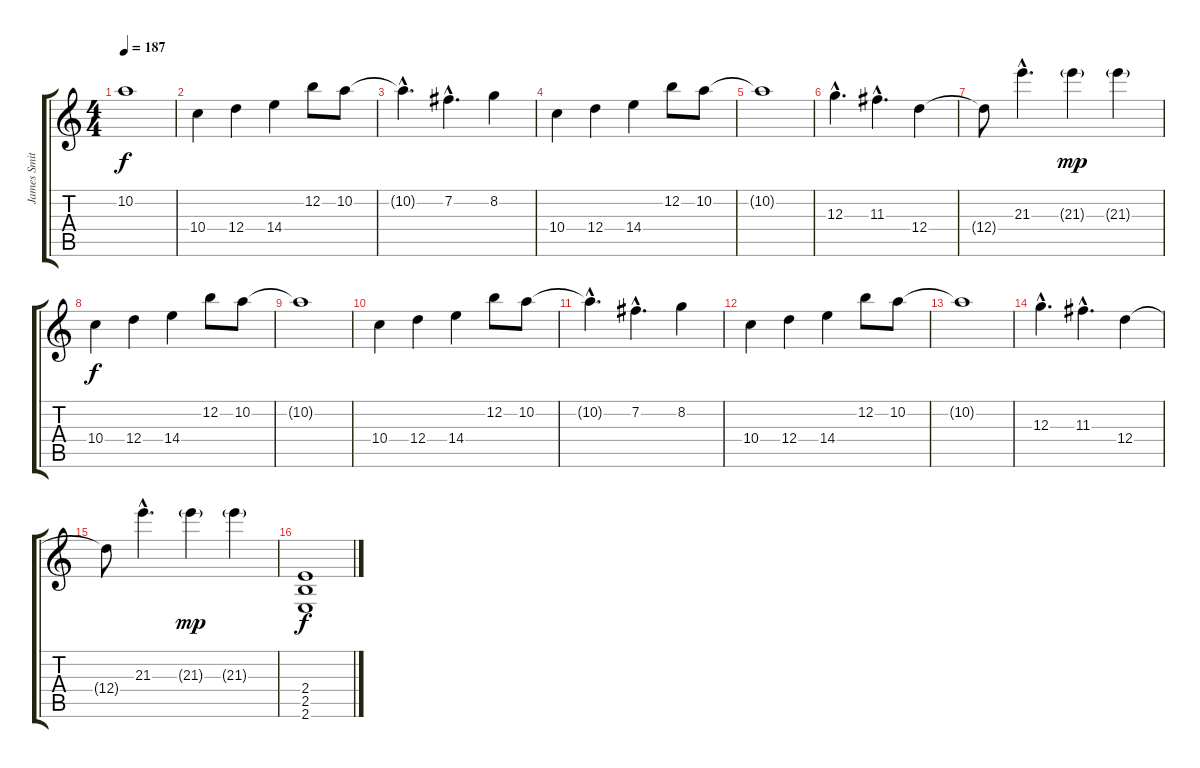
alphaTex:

\track ("James Smith" "James Smit") {instrument distortionguitar}
\staff {score tabs}
\tuning (E4 B3 G3 D3 A2 D2) {hide}
\ts (4 4)
\tempo 187
\clef g2
\ks c
10.2{t}.1{dy f} |
10.4.4 12.4.4 14.4.4 12.2.8 10.2.8 |
10.2{hac t}.4{d} 7.2{hac}.4{d} 8.2.4 |
10.4.4 12.4.4 14.4.4 12.2.8 10.2.8 |
10.2{t}.1 |
12.3{hac}.4{d} 11.3{hac}.4{d} 12.4.4 |
12.4{t}.8 21.3{hac}.4{d} 21.3{g}.4{dy mp} 21.3{g}.4 |
10.4.4{dy f} 12.4.4 14.4.4 12.2.8 10.2.8 |
10.2{t}.1 |
10.4.4 12.4.4 14.4.4 12.2.8 10.2.8 |
10.2{hac t}.4{d} 7.2{hac}.4{d} 8.2.4 |
10.4.4 12.4.4 14.4.4 12.2.8 10.2.8 |
10.2{t}.1 |
12.3{hac}.4{d} 11.3{hac}.4{d} 12.4.4 |
12.4{t}.8 21.3{hac}.4{d} 21.3{g}.4{dy mp} 21.3{g}.4 |
(2.4 2.5 2.6).1{dy f}
